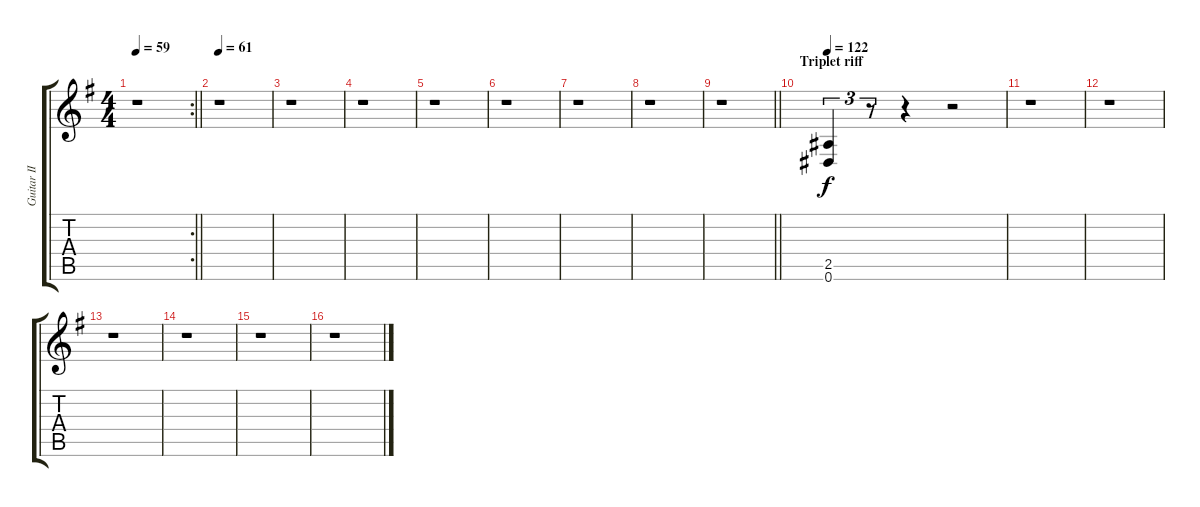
\track ("Guitar II" "Guitar II") {instrument distortionguitar}
\staff {score tabs}
\tuning (Eb4 Bb3 Gb3 Db3 Ab2 Eb2) {hide}
\rc 2
\ts (4 4)
\tempo 59
\clef g2
\barLineRight lightlight
\ks eminor
r.1{dy mf} |
\section ("" "")
\tempo 61
r.1 |
r.1 |
r.1 |
r.1 |
r.1 |
r.1 |
r.1 |
\barLineRight lightlight
r.1 |
\section ("" "Triplet riff")
\tempo 122
(2.5 0.6).4{tu (3 2) dy f balance 14} r.8{tu (3 2)} r.4 r.2 |
r.1 |
r.1 |
r.1 |
r.1 |
r.1 |
r.1
